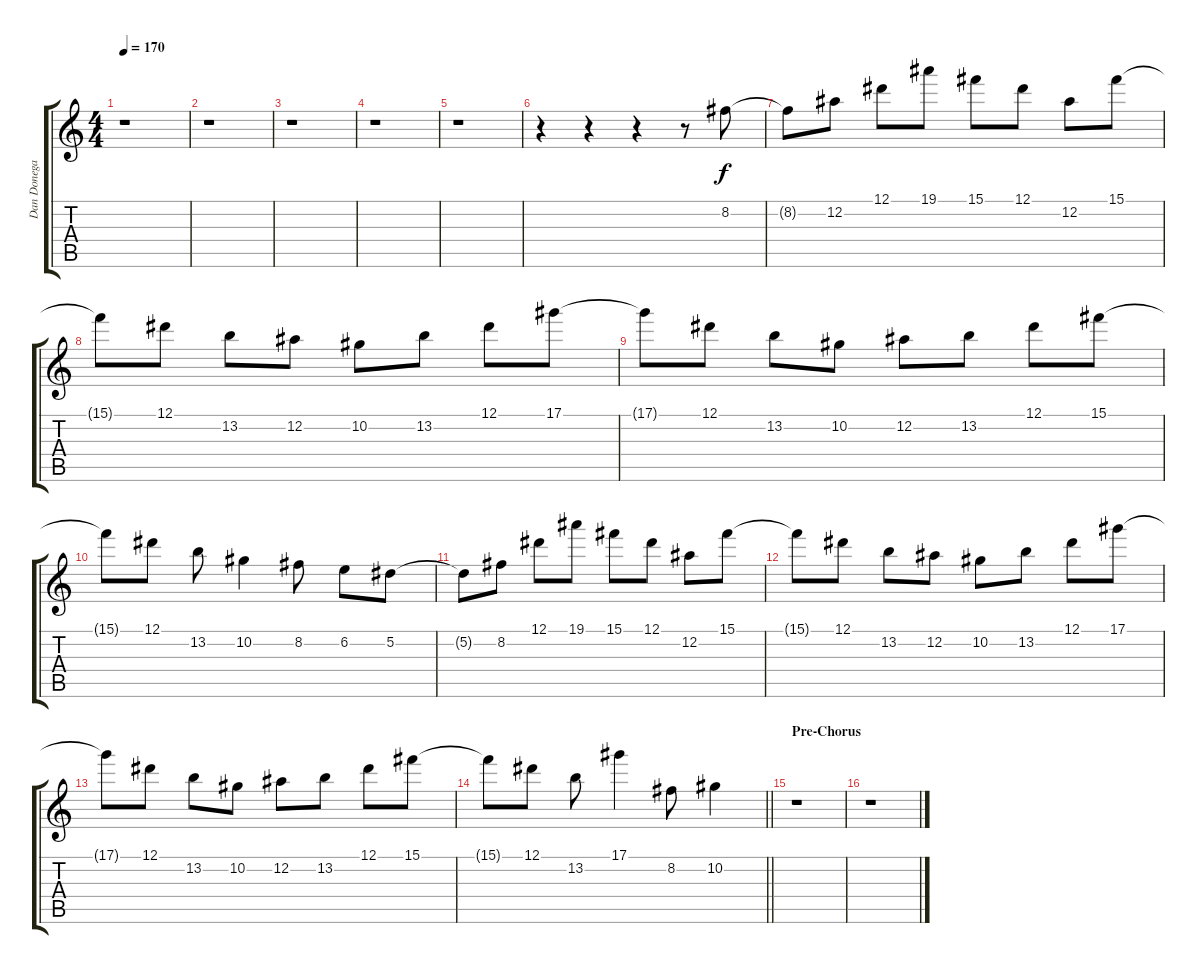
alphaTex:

\track ("Dan Donegan Solo" "Dan Donega") {instrument overdrivenguitar}
\staff {score tabs}
\tuning (Eb4 Bb3 Gb3 Db3 Ab2 Eb2) {hide}
\ts (4 4)
\tempo 170
\clef g2
\ks c
r.1{dy f} |
r.1 |
r.1 |
r.1 |
r.1 |
r.4 r.4 r.4 r.8 8.2.8 |
8.2{t}.8 12.2.8 12.1.8 19.1.8 15.1.8 12.1.8 12.2.8 15.1.8 |
15.1{t}.8 12.1.8 13.2.8 12.2.8 10.2.8 13.2.8 12.1.8 17.1.8 |
17.1{t}.8 12.1.8 13.2.8 10.2.8 12.2.8 13.2.8 12.1.8 15.1.8 |
15.1{t}.8 12.1.8 13.2.8 10.2.4 8.2.8 6.2.8 5.2.8 |
5.2{t}.8 8.2.8 12.1.8 19.1.8 15.1.8 12.1.8 12.2.8 15.1.8 |
15.1{t}.8 12.1.8 13.2.8 12.2.8 10.2.8 13.2.8 12.1.8 17.1.8 |
17.1{t}.8 12.1.8 13.2.8 10.2.8 12.2.8 13.2.8 12.1.8 15.1.8 |
\barLineRight lightlight
15.1{t}.8 12.1.8 13.2.8 17.1.4 8.2.8 10.2.4 |
\section ("" "Pre-Chorus")
r.1 |
r.1
